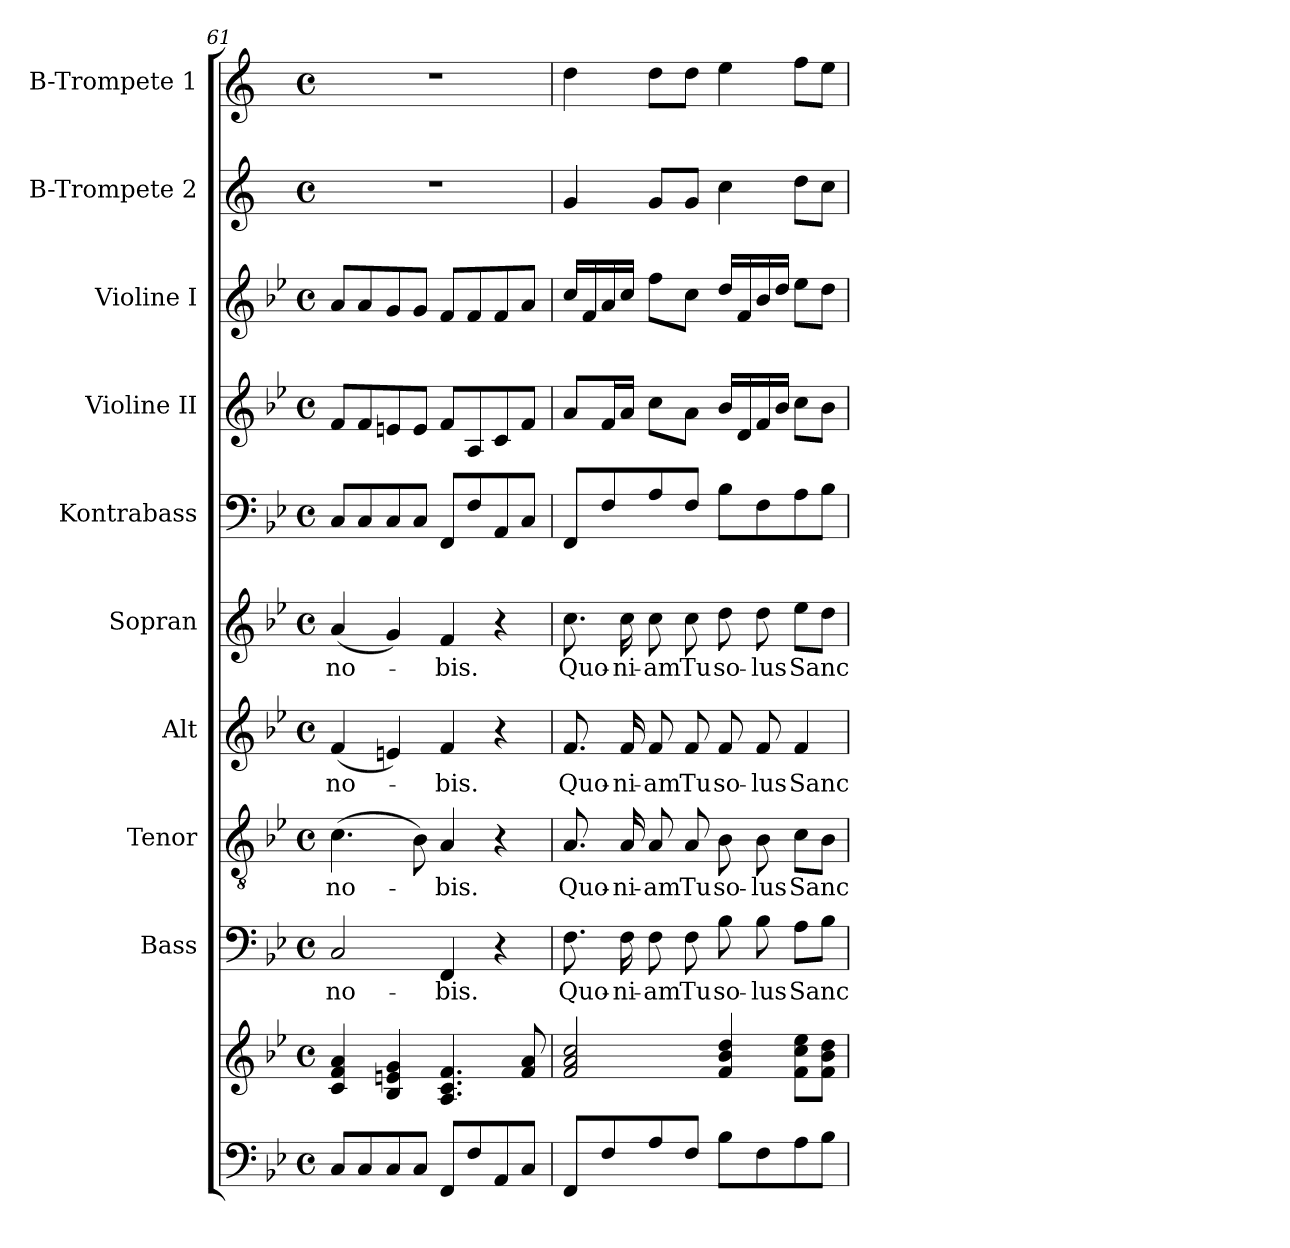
**kern	**kern	**kern	**text	**kern	**text	**kern	**text	**kern	**text	**kern	**kern	**kern	**kern	**kern
*part10	*part10	*part9	*part9	*part8	*part8	*part7	*part7	*part6	*part6	*part5	*part4	*part3	*part2	*part1
*staff11	*staff10	*staff9	*staff9	*staff8	*staff8	*staff7	*staff7	*staff6	*staff6	*staff5	*staff4	*staff3	*staff2	*staff1
*	*	*I"Bass	*	*I"Tenor	*	*I"Alt	*	*I"Sopran	*	*I"Kontrabass	*I"Violine II	*I"Violine I	*I"B-Trompete 2	*I"B-Trompete 1
*	*	*I'B.	*	*I'T.	*	*I'A.	*	*I'S.	*	*I'Kb.	*I'Vl. II	*I'Vl. I	*I'B Trp. 2	*I'B Trp. 1
*clefF4	*clefG2	*clefF4	*	*clefGv2	*	*clefG2	*	*clefG2	*	*clefF4	*clefG2	*clefG2	*clefG2	*clefG2
*	*	*	*	*	*	*	*	*	*	*ITrd7c12	*	*	*ITrd1c2	*ITrd1c2
*k[b-e-]	*k[b-e-]	*k[b-e-]	*	*k[b-e-]	*	*k[b-e-]	*	*k[b-e-]	*	*k[b-e-]	*k[b-e-]	*k[b-e-]	*k[b-e-]	*k[b-e-]
*B-:	*B-:	*B-:	*	*B-:	*	*B-:	*	*B-:	*	*B-:	*B-:	*B-:	*B-:	*B-:
*M4/4	*M4/4	*M4/4	*	*M4/4	*	*M4/4	*	*M4/4	*	*M4/4	*M4/4	*M4/4	*M4/4	*M4/4
*met(c)	*met(c)	*met(c)	*	*met(c)	*	*met(c)	*	*met(c)	*	*met(c)	*met(c)	*met(c)	*met(c)	*met(c)
=61	=61	=61	=61	=61	=61	=61	=61	=61	=61	=61	=61	=61	=61	=61
!	!	!	!LO:LY:b	!	!LO:LY:b	!	!LO:LY:b	!	!LO:LY:b	!	!	!	!	!
8C/L	4c/ 4f/ 4a/	2C/	no-	(>4.c\	no-	(<4f/	no-	(<4a/	no-	8CC/L	8f/L	8a/L	1r	1r
8C/	.	.	.	.	.	.	.	.	.	8CC/	8f/	8a/	.	.
8C/	4B-/ 4en/ 4g/	.	.	.	.	4en/)	.	4g/)	.	8CC/	8en/	8g/	.	.
8C/J	.	.	.	8B-\)	.	.	.	.	.	8CC/J	8e/J	8g/J	.	.
!	!	!	!LO:LY:b	!	!LO:LY:b	!	!LO:LY:b	!	!LO:LY:b	!	!	!	!	!
8FF/L	4.A/ 4.c/ 4.f/	4FF/	-bis.	4A/	-bis.	4f/	-bis.	4f/	-bis.	8FFF/L	8f/L	8f/L	.	.
8F/	.	.	.	.	.	.	.	.	.	8FF/	8A/	8f/	.	.
8AA/	.	4r	.	4r	.	4r	.	4r	.	8AAA/	8c/	8f/	.	.
8C/J	8f/ 8a/	.	.	.	.	.	.	.	.	8CC/J	8f/J	8a/J	.	.
!!LO:PB:g=z
=62	=62	=62	=62	=62	=62	=62	=62	=62	=62	=62	=62	=62	=62	=62
!	!	!	!LO:LY:b	!	!LO:LY:b	!	!LO:LY:b	!	!LO:LY:b	!	!	!	!	!
8FF/L	2f/ 2a/ 2cc/	8.F\	Quo-	8.A/	Quo-	8.f/	Quo-	8.cc\	Quo-	8FFF/L	8a/L	16cc/LL	4f/	4cc\
.	.	.	.	.	.	.	.	.	.	.	.	16f/	.	.
8F/	.	.	.	.	.	.	.	.	.	8FF/	16f/L	16a/	.	.
!	!	!	!LO:LY:b	!	!LO:LY:b	!	!LO:LY:b	!	!LO:LY:b	!	!	!	!	!
.	.	16F\	-ni-	16A/	-ni-	16f/	-ni-	16cc\	-ni-	.	16a/JJ	16cc/JJ	.	.
!	!	!	!LO:LY:b	!	!LO:LY:b	!	!LO:LY:b	!	!LO:LY:b	!	!	!	!	!
8A/	.	8F\	-am	8A/	-am	8f/	-am	8cc\	-am	8AA/	8cc\L	8ff\L	8f/L	8cc\L
!	!	!	!LO:LY:b	!	!LO:LY:b	!	!LO:LY:b	!	!LO:LY:b	!	!	!	!	!
8F/J	.	8F\	Tu	8A/	Tu	8f/	Tu	8cc\	Tu	8FF/J	8a\J	8cc\J	8f/J	8cc\J
!	!	!	!LO:LY:b	!	!LO:LY:b	!	!LO:LY:b	!	!LO:LY:b	!	!	!	!	!
8B-\L	4f/ 4b-/ 4dd/	8B-\	so-	8B-\	so-	8f/	so-	8dd\	so-	8BB-\L	16b-/LL	16dd/LL	4b-\	4dd\
.	.	.	.	.	.	.	.	.	.	.	16d/	16f/	.	.
!	!	!	!LO:LY:b	!	!LO:LY:b	!	!LO:LY:b	!	!LO:LY:b	!	!	!	!	!
8F\	.	8B-\	-lus	8B-\	-lus	8f/	-lus	8dd\	-lus	8FF\	16f/	16b-/	.	.
.	.	.	.	.	.	.	.	.	.	.	16b-/JJ	16dd/JJ	.	.
!	!	!	!LO:LY:b	!	!LO:LY:b	!	!LO:LY:b	!	!LO:LY:b	!	!	!	!	!
8A\	8f\ 8cc\ 8ee-\L	8A\L	Sanc-	8c\L	Sanc-	4f/	Sanc-	8ee-\L	Sanc-	8AA\	8cc\L	8ee-\L	8cc\L	8ee-\L
8B-\J	8f\ 8b-\ 8dd\J	8B-\J	.	8B-\J	.	.	.	8dd\J	.	8BB-\J	8b-\J	8dd\J	8b-\J	8dd\J
=	=	=	=	=	=	=	=	=	=	=	=	=	=	=
*-	*-	*-	*-	*-	*-	*-	*-	*-	*-	*-	*-	*-	*-	*-
